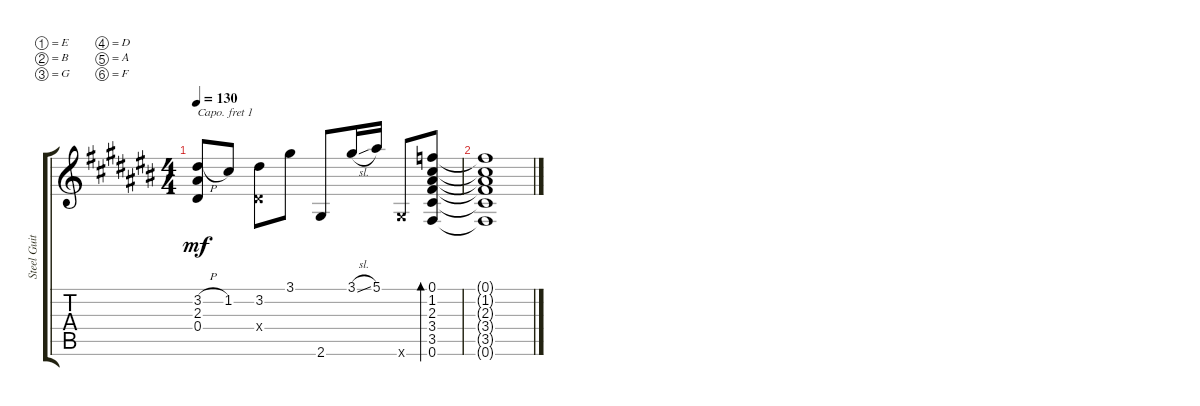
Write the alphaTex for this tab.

\defaultSystemsLayout 4
\bracketExtendMode groupsimilarinstruments
\otherSystemsTrackNameOrientation horizontal
\track ("Steel Guitar" "Steel Guit") {instrument acousticguitarsteel}
\staff {score tabs}
\capo 1
\tuning (E4 B3 G3 D3 A2 F2)
\ts (4 4)
\tempo 130
\clef g2
\scale
0.98014
\ks c#
(0.4{acc forcenatural} 2.3{acc forcenatural} 3.2{h acc forcenatural}).8{dy mf beam Up} 1.2{acc forcenatural}.8{beam Up} (3.2{acc forcenatural} 0.4{x acc forcenatural}).8{beam Down} 3.1{acc forcenatural}.8{beam Down} 2.6{acc forcenatural}.8{beam Up} 3.1{sl acc forcenatural}.16{beam Up} 5.1{acc forcenatural}.16{beam Up} 2.6{x acc forcenatural}.8{beam Up} (0.6{acc forcenatural} 3.5{acc forcenatural} 3.4{acc forcenatural} 2.3{acc forcenatural} 1.2{acc forcenatural} 0.1{acc forcenatural}).8{bd 51 beam Up} |
\scale
1.01986 (0.6{t acc forcenatural} 3.5{t acc forcenatural} 3.4{t acc forcenatural} 2.3{t acc forcenatural} 1.2{t acc forcenatural} 0.1{t acc forcenatural}).1{beam Up}
